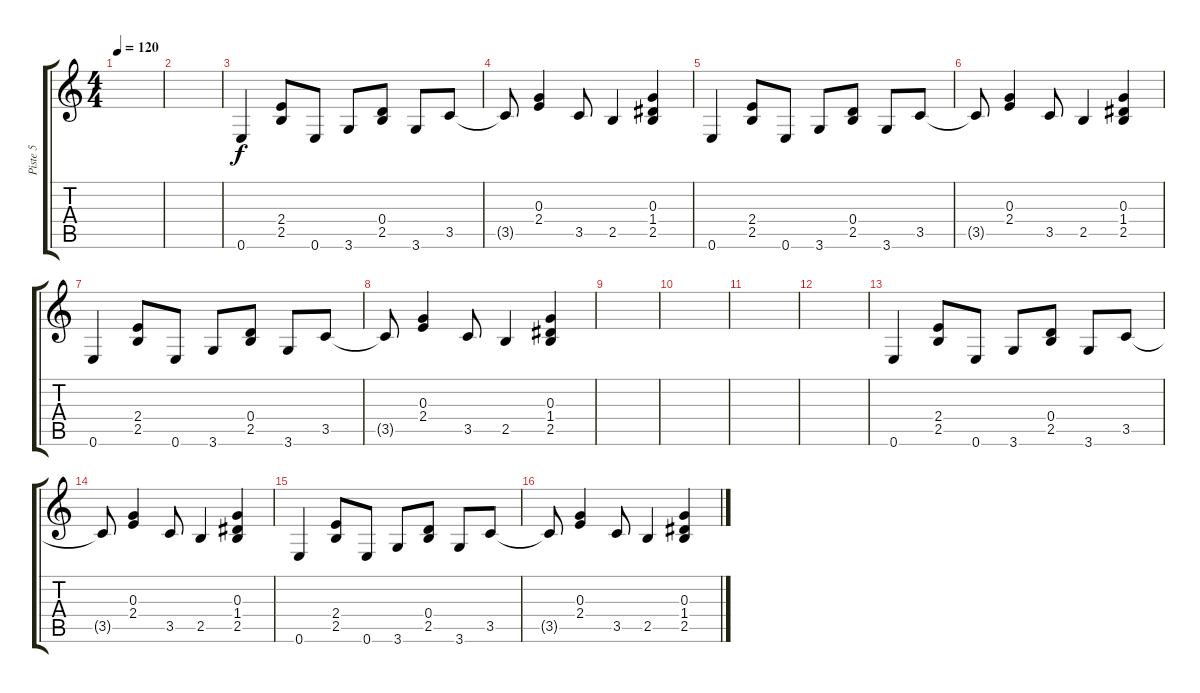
\track ("Piste 5" "Piste 5") {instrument overdrivenguitar}
\staff {score tabs}
\tuning (E4 B3 G3 D3 A2 E2) {hide}
\ts (4 4)
\tempo 120
\clef g2
\ks c
|
|
0.6.4 (2.4 2.5).8 0.6.8 3.6.8 (0.4 2.5).8 3.6.8 3.5.8 |
3.5{t}.8 (0.3 2.4).4 3.5.8 2.5.4 (0.3 1.4 2.5).4 |
0.6.4 (2.4 2.5).8 0.6.8 3.6.8 (0.4 2.5).8 3.6.8 3.5.8 |
3.5{t}.8 (0.3 2.4).4 3.5.8 2.5.4 (0.3 1.4 2.5).4 |
0.6.4 (2.4 2.5).8 0.6.8 3.6.8 (0.4 2.5).8 3.6.8 3.5.8 |
3.5{t}.8 (0.3 2.4).4 3.5.8 2.5.4 (0.3 1.4 2.5).4 |
|
|
|
|
0.6.4 (2.4 2.5).8 0.6.8 3.6.8 (0.4 2.5).8 3.6.8 3.5.8 |
3.5{t}.8 (0.3 2.4).4 3.5.8 2.5.4 (0.3 1.4 2.5).4 |
0.6.4 (2.4 2.5).8 0.6.8 3.6.8 (0.4 2.5).8 3.6.8 3.5.8 |
3.5{t}.8 (0.3 2.4).4 3.5.8 2.5.4 (0.3 1.4 2.5).4
